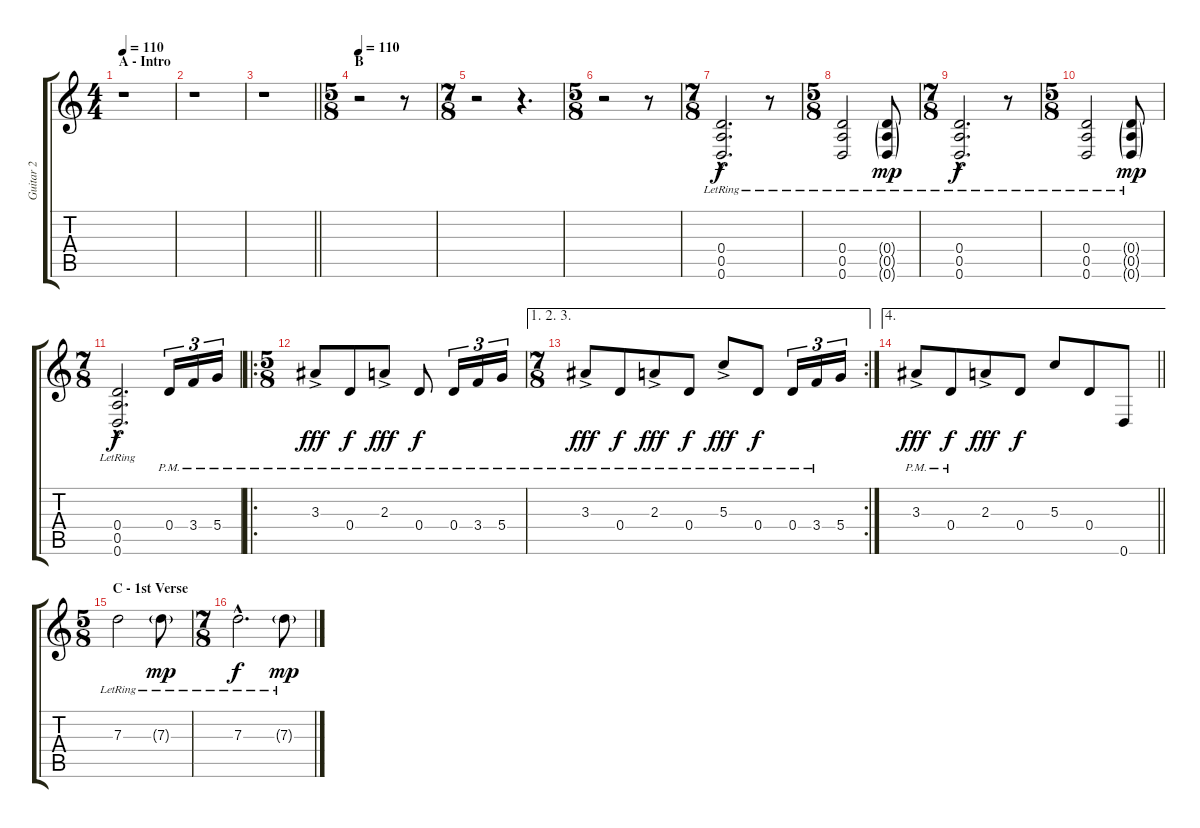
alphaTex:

\track ("Guitar 2" "Guitar 2") {instrument distortionguitar}
\staff {score tabs}
\tuning (E4 B3 G3 D3 A2 D2) {hide}
\ts (4 4)
\section ("" "A - Intro")
\tempo 110
\tempo 72
\tempo 110
\clef g2
\ks c
r.1{dy f instrument distortionguitar} |
r.1 |
\barLineRight lightlight
r.1 |
\ts (5 8)
\section ("" "B")
\tempo 110
r.2 r.8 |
\ts (7 8)
r.2 r.4{d} |
\ts (5 8)
r.2 r.8 |
\ts (7 8)
(0.4{hac lr} 0.5{hac lr} 0.6{hac lr}).2{d volume 7} r.8 |
\ts (5 8)
(0.4{lr} 0.5{lr} 0.6{lr}).2 (0.4{g lr} 0.5{g lr} 0.6{g lr}).8{dy mp} |
\ts (7 8)
(0.4{hac lr} 0.5{hac lr} 0.6{hac lr}).2{d dy f} r.8 |
\ts (5 8)
(0.4{lr} 0.5{lr} 0.6{lr}).2 (0.4{g lr} 0.5{g lr} 0.6{g lr}).8{dy mp} |
\ts (7 8)
(0.4{hac lr} 0.5{hac lr} 0.6{hac lr}).2{d dy f} 0.4{pm}.16{tu (3 2)} 3.4{pm}.16{tu (3 2)} 5.4{pm}.16{tu (3 2)} |
\ro
\ts (5 8)
3.3{ac pm}.8{dy fff} 0.4{pm}.8{dy f} 2.3{ac pm}.8{dy fff} 0.4{pm}.8{dy f} 0.4{pm}.16{tu (3 2)} 3.4{pm}.16{tu (3 2)} 5.4{pm}.16{tu (3 2)} |
\ae (1 2 3)
\rc 2
\ts (7 8)
3.3{ac pm}.8{dy fff} 0.4{pm}.8{dy f} 2.3{ac pm}.8{dy fff} 0.4{pm}.8{dy f} 5.3{ac pm}.8{dy fff} 0.4{pm}.8{dy f} 0.4{pm}.16{tu (3 2)} 3.4{pm}.16{tu (3 2)} 5.4.16{tu (3 2)} |
\ae 4
\barLineRight lightlight
3.3{ac pm}.8{dy fff} 0.4{pm}.8{dy f} 2.3{ac}.8{dy fff} 0.4.8{dy f} 5.3.8 0.4.8 0.6.8 |
\ts (5 8)
\section ("" "C - 1st Verse")
7.3{lr}.2 7.3{g lr}.8{dy mp} |
\ts (7 8)
7.3{hac lr}.2{d dy f} 7.3{g lr}.8{dy mp}
